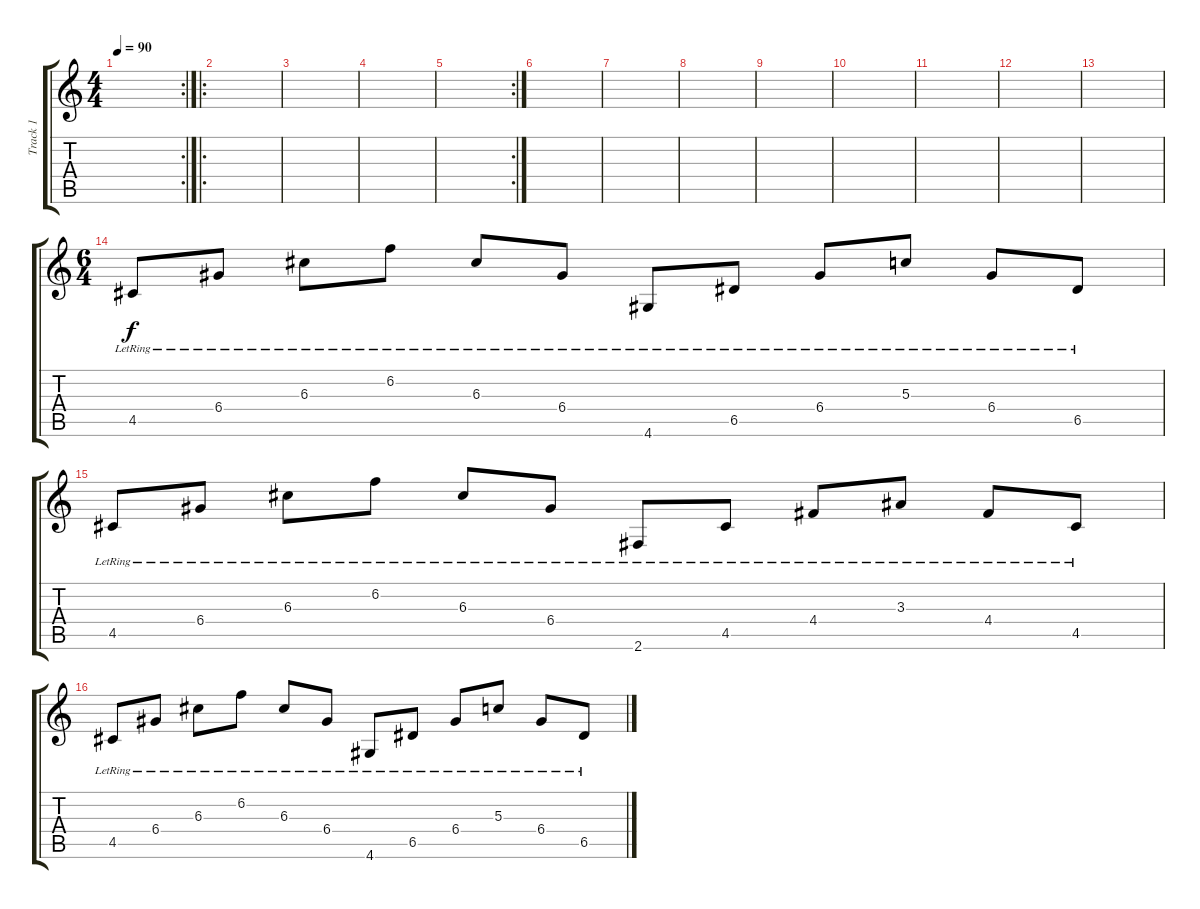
\track ("Track 1" "Track 1") {instrument electricguitarclean}
\staff {score tabs}
\tuning (E4 B3 G3 D3 A2 E2) {hide}
\rc 2
\ts (4 4)
\tempo 90
\clef g2
\ks c
|
\ro
|
|
|
\rc 2
|
|
|
|
|
|
|
|
|
\ts (6 4)
4.5{lr}.8{instrument electricguitarclean} 6.4{lr}.8 6.3{lr}.8 6.2{lr}.8 6.3{lr}.8 6.4{lr}.8 4.6{lr}.8 6.5{lr}.8 6.4{lr}.8 5.3{lr}.8 6.4{lr}.8 6.5{lr}.8 |
4.5{lr}.8 6.4{lr}.8 6.3{lr}.8 6.2{lr}.8 6.3{lr}.8 6.4{lr}.8 2.6{lr}.8 4.5{lr}.8 4.4{lr}.8 3.3{lr}.8 4.4{lr}.8 4.5{lr}.8 |
4.5{lr}.8 6.4{lr}.8 6.3{lr}.8 6.2{lr}.8 6.3{lr}.8 6.4{lr}.8 4.6{lr}.8 6.5{lr}.8 6.4{lr}.8 5.3{lr}.8 6.4{lr}.8 6.5{lr}.8
